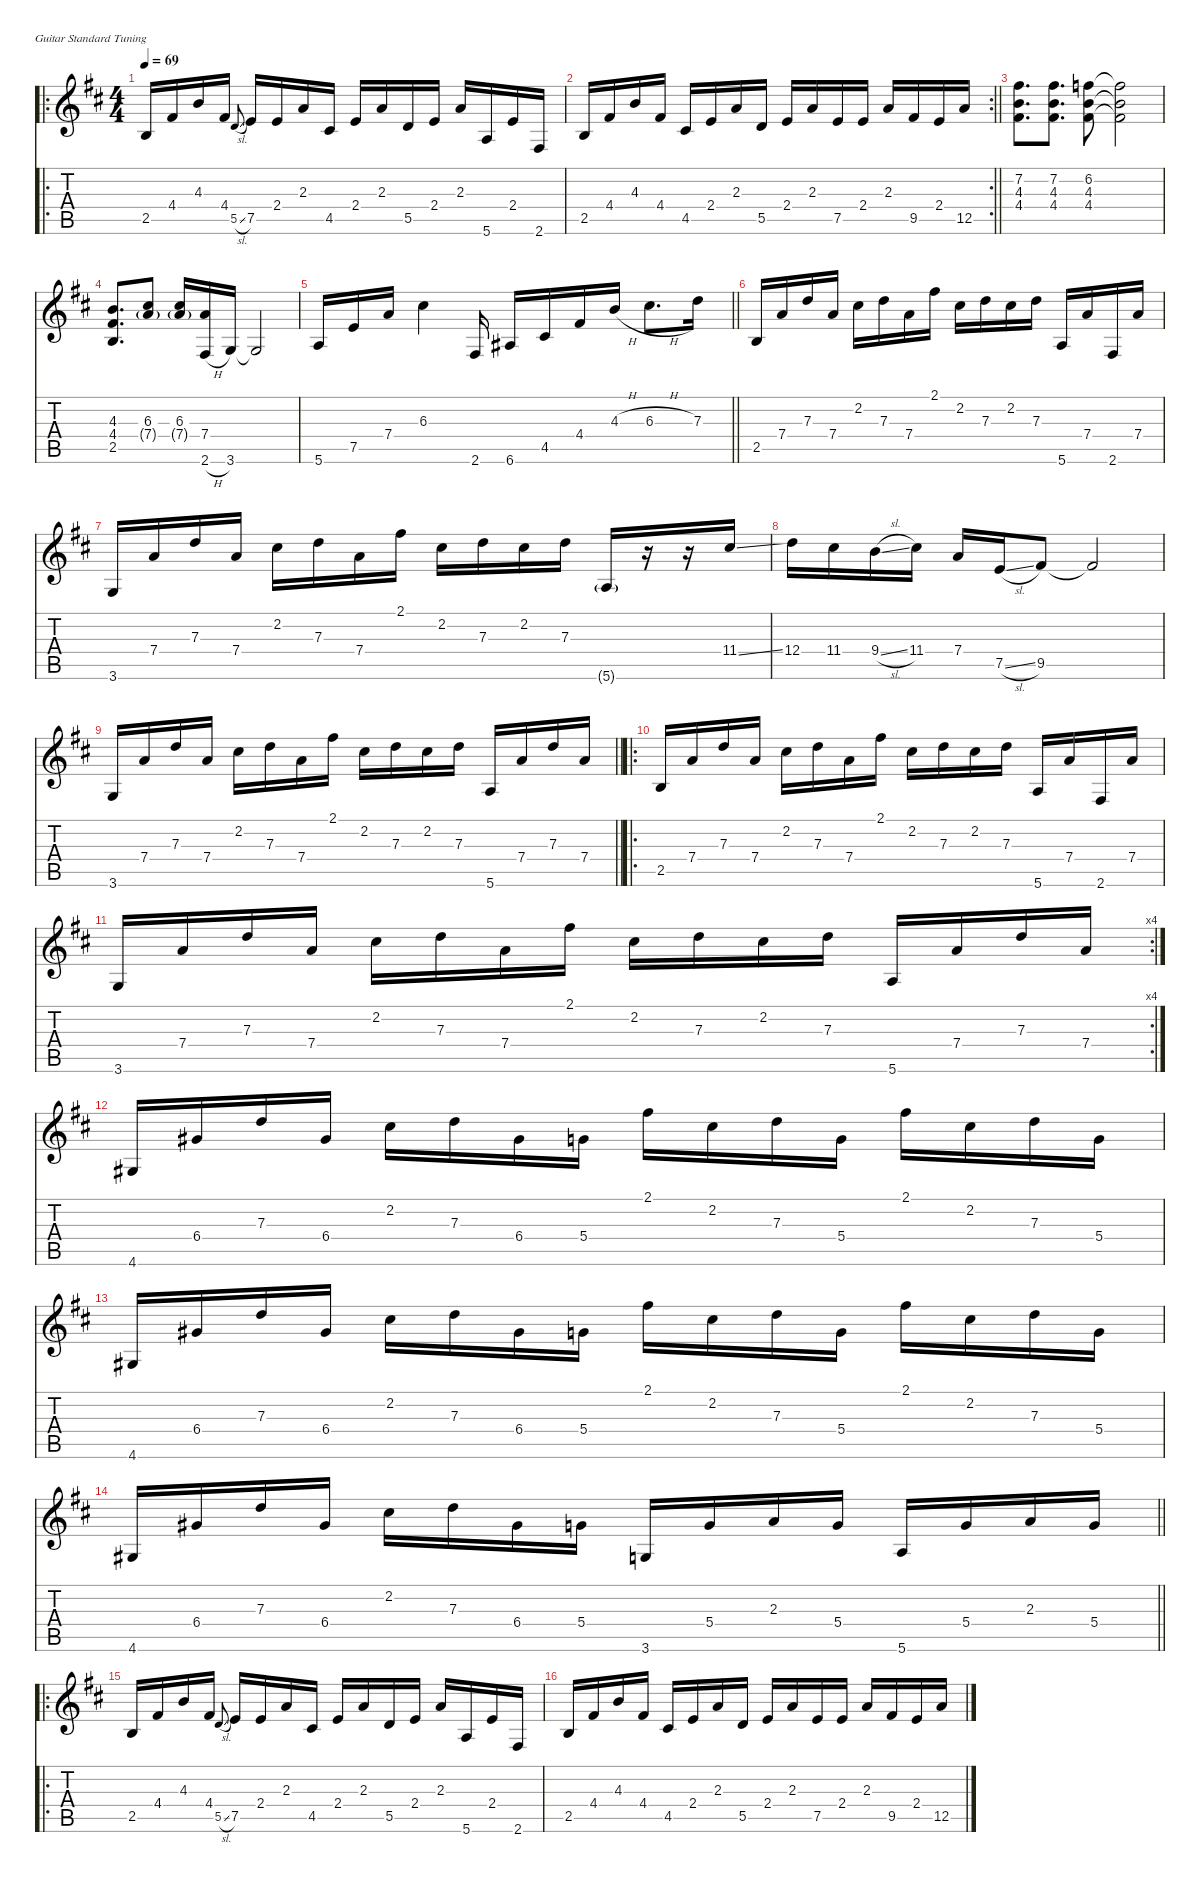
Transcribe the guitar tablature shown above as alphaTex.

\defaultSystemsLayout 4
\hideDynamics
\bracketExtendMode nobrackets
\singleTrackTrackNamePolicy hidden
\multiTrackTrackNamePolicy hidden
\firstSystemTrackNameMode fullname
\firstSystemTrackNameOrientation horizontal
\otherSystemsTrackNameOrientation horizontal
\track ("Guitar 1" "jz.guit.") {instrument electricguitarjazz}
\staff {score tabs}
\tuning (E4 B3 G3 D3 A2 E2)
\ro
\ts (4 4)
\tempo 69
\clef g2
\ks bminor
2.5{acc forcenatural}.16{dy f beam Up} 4.4{acc #}.16{beam Up} 4.3{acc forcenatural}.16{beam Up} 4.4{acc #}.16{beam Up} 5.5{sl acc forcenatural}.8{gr onbeat dy mf beam Up} 7.5{acc forcenatural}.16{dy f beam Up} 2.4{acc forcenatural}.16{beam Up} 2.3{acc forcenatural}.16{beam Up} 4.5{acc #}.16{beam Up} 2.4{acc forcenatural}.16{beam Up} 2.3{acc forcenatural}.16{beam Up} 5.5{acc forcenatural}.16{beam Up} 2.4{acc forcenatural}.16{beam Up} 2.3{acc forcenatural}.16{beam Up} 5.6{acc forcenatural}.16{beam Up} 2.4{acc forcenatural}.16{beam Up} 2.6{acc #}.16{beam Up} |
\rc 2
\barLineRight lightlight
2.5{acc forcenatural}.16{beam Up} 4.4{acc #}.16{beam Up} 4.3{acc forcenatural}.16{beam Up} 4.4{acc #}.16{beam Up} 4.5{acc #}.16{beam Up} 2.4{acc forcenatural}.16{beam Up} 2.3{acc forcenatural}.16{beam Up} 5.5{acc forcenatural}.16{beam Up} 2.4{acc forcenatural}.16{beam Up} 2.3{acc forcenatural}.16{beam Up} 7.5{acc forcenatural}.16{beam Up} 2.4{acc forcenatural}.16{beam Up} 2.3{acc forcenatural}.16{beam Up} 9.5{acc #}.16{beam Up} 2.4{acc forcenatural}.16{beam Up} 12.5{acc forcenatural}.16{beam Up} |
(7.2{acc #} 4.3{acc forcenatural} 4.4{acc #}).8{d beam Down} (7.2{acc #} 4.3{acc forcenatural} 4.4{acc #}).8{d beam Down} (6.2{acc forcenatural} 4.3{acc forcenatural} 4.4{acc #}).8{beam Down} (6.2{t acc forcenatural} 4.3{t acc forcenatural} 4.4{t acc #}).2{beam Down} |
(4.3{acc forcenatural} 4.4{acc #} 2.5{acc forcenatural}).8{d beam Up} (6.3{acc #} 7.4{g acc forcenatural}).8{beam Up} (6.3{acc #} 7.4{g acc forcenatural}).16{beam Up} (7.4{acc forcenatural} 2.6{h acc #}).16{beam Up} 3.6{acc forcenatural}.16{beam Up} 3.6{t acc forcenatural}.2{beam Up} |
\barLineRight lightlight
5.6{acc forcenatural}.16{beam Up} 7.5{acc forcenatural}.16{beam Up} 7.4{acc forcenatural}.16{beam Up} 6.3{acc #}.4{beam Down} 2.6{acc #}.16{beam Up} 6.6{acc #}.16{beam Up} 4.5{acc #}.16{beam Up} 4.4{acc #}.16{beam Up} 4.3{h acc forcenatural}.16{beam Up} 6.3{h acc #}.8{d beam Down} 7.3{acc forcenatural}.16{beam Down} |
2.5{acc forcenatural}.16{beam Up} 7.4{acc forcenatural}.16{beam Up} 7.3{acc forcenatural}.16{beam Up} 7.4{acc forcenatural}.16{beam Up} 2.2{acc #}.16{beam Down} 7.3{acc forcenatural}.16{beam Down} 7.4{acc forcenatural}.16{beam Down} 2.1{acc #}.16{beam Down} 2.2{acc #}.16{beam Down} 7.3{acc forcenatural}.16{beam Down} 2.2{acc #}.16{beam Down} 7.3{acc forcenatural}.16{beam Down} 5.6{acc forcenatural}.16{beam Up} 7.4{acc forcenatural}.16{beam Up} 2.6{acc #}.16{beam Up} 7.4{acc forcenatural}.16{beam Up} |
3.6{acc forcenatural}.16{instrument electricguitarclean beam Up} 7.4{acc forcenatural}.16{beam Up} 7.3{acc forcenatural}.16{beam Up} 7.4{acc forcenatural}.16{beam Up} 2.2{acc #}.16{beam Down} 7.3{acc forcenatural}.16{beam Down} 7.4{acc forcenatural}.16{beam Down} 2.1{acc #}.16{beam Down} 2.2{acc #}.16{beam Down} 7.3{acc forcenatural}.16{beam Down} 2.2{acc #}.16{beam Down} 7.3{acc forcenatural}.16{beam Down} 5.6{g acc forcenatural}.16{dy ff beam Up} r.16{beam Up} r.16{beam Up} 11.4{ss acc #}.16{dy f beam Up} |
12.4{acc forcenatural}.16{beam Down} 11.4{acc #}.16{beam Down} 9.4{sl acc forcenatural}.16{beam Down} 11.4{acc #}.16{beam Down} 7.4{acc forcenatural}.16{beam Up} 7.5{sl acc forcenatural}.16{beam Up} 9.5{acc #}.8{beam Up} 9.5{t acc #}.2{beam Up} |
\barLineRight lightlight
3.6{acc forcenatural}.16{instrument electricguitarjazz beam Up} 7.4{acc forcenatural}.16{beam Up} 7.3{acc forcenatural}.16{beam Up} 7.4{acc forcenatural}.16{beam Up} 2.2{acc #}.16{beam Down} 7.3{acc forcenatural}.16{beam Down} 7.4{acc forcenatural}.16{beam Down} 2.1{acc #}.16{beam Down} 2.2{acc #}.16{beam Down} 7.3{acc forcenatural}.16{beam Down} 2.2{acc #}.16{beam Down} 7.3{acc forcenatural}.16{beam Down} 5.6{acc forcenatural}.16{beam Up} 7.4{acc forcenatural}.16{beam Up} 7.3{acc forcenatural}.16{beam Up} 7.4{acc forcenatural}.16{beam Up} |
\ro
2.5{acc forcenatural}.16{beam Up} 7.4{acc forcenatural}.16{beam Up} 7.3{acc forcenatural}.16{beam Up} 7.4{acc forcenatural}.16{beam Up} 2.2{acc #}.16{beam Down} 7.3{acc forcenatural}.16{beam Down} 7.4{acc forcenatural}.16{beam Down} 2.1{acc #}.16{beam Down} 2.2{acc #}.16{beam Down} 7.3{acc forcenatural}.16{beam Down} 2.2{acc #}.16{beam Down} 7.3{acc forcenatural}.16{beam Down} 5.6{acc forcenatural}.16{beam Up} 7.4{acc forcenatural}.16{beam Up} 2.6{acc #}.16{beam Up} 7.4{acc forcenatural}.16{beam Up} |
\rc 4
3.6{acc forcenatural}.16{beam Up} 7.4{acc forcenatural}.16{beam Up} 7.3{acc forcenatural}.16{beam Up} 7.4{acc forcenatural}.16{beam Up} 2.2{acc #}.16{beam Down} 7.3{acc forcenatural}.16{beam Down} 7.4{acc forcenatural}.16{beam Down} 2.1{acc #}.16{beam Down} 2.2{acc #}.16{beam Down} 7.3{acc forcenatural}.16{beam Down} 2.2{acc #}.16{beam Down} 7.3{acc forcenatural}.16{beam Down} 5.6{acc forcenatural}.16{beam Up} 7.4{acc forcenatural}.16{beam Up} 7.3{acc forcenatural}.16{beam Up} 7.4{acc forcenatural}.16{beam Up} |
4.6{acc #}.16{beam Up} 6.4{acc #}.16{beam Up} 7.3{acc forcenatural}.16{beam Up} 6.4{acc #}.16{beam Up} 2.2{acc #}.16{beam Down} 7.3{acc forcenatural}.16{beam Down} 6.4{acc #}.16{beam Down} 5.4{acc forcenatural}.16{beam Down} 2.1{acc #}.16{beam Down} 2.2{acc #}.16{beam Down} 7.3{acc forcenatural}.16{beam Down} 5.4{acc forcenatural}.16{beam Down} 2.1{acc #}.16{beam Down} 2.2{acc #}.16{beam Down} 7.3{acc forcenatural}.16{beam Down} 5.4{acc forcenatural}.16{beam Down} |
4.6{acc #}.16{beam Up} 6.4{acc #}.16{beam Up} 7.3{acc forcenatural}.16{beam Up} 6.4{acc #}.16{beam Up} 2.2{acc #}.16{beam Down} 7.3{acc forcenatural}.16{beam Down} 6.4{acc #}.16{beam Down} 5.4{acc forcenatural}.16{beam Down} 2.1{acc #}.16{beam Down} 2.2{acc #}.16{beam Down} 7.3{acc forcenatural}.16{beam Down} 5.4{acc forcenatural}.16{beam Down} 2.1{acc #}.16{beam Down} 2.2{acc #}.16{beam Down} 7.3{acc forcenatural}.16{beam Down} 5.4{acc forcenatural}.16{beam Down} |
\barLineRight lightlight
4.6{acc #}.16{beam Up} 6.4{acc #}.16{beam Up} 7.3{acc forcenatural}.16{beam Up} 6.4{acc #}.16{beam Up} 2.2{acc #}.16{beam Down} 7.3{acc forcenatural}.16{beam Down} 6.4{acc #}.16{beam Down} 5.4{acc forcenatural}.16{beam Down} 3.6{acc forcenatural}.16{beam Up} 5.4{acc forcenatural}.16{beam Up} 2.3{acc forcenatural}.16{beam Up} 5.4{acc forcenatural}.16{beam Up} 5.6{acc forcenatural}.16{beam Up} 5.4{acc forcenatural}.16{beam Up} 2.3{acc forcenatural}.16{beam Up} 5.4{acc forcenatural}.16{beam Up} |
\ro
2.5{acc forcenatural}.16{beam Up} 4.4{acc #}.16{beam Up} 4.3{acc forcenatural}.16{beam Up} 4.4{acc #}.16{beam Up} 5.5{sl acc forcenatural}.8{gr onbeat dy mf beam Up} 7.5{acc forcenatural}.16{dy f beam Up} 2.4{acc forcenatural}.16{beam Up} 2.3{acc forcenatural}.16{beam Up} 4.5{acc #}.16{beam Up} 2.4{acc forcenatural}.16{beam Up} 2.3{acc forcenatural}.16{beam Up} 5.5{acc forcenatural}.16{beam Up} 2.4{acc forcenatural}.16{beam Up} 2.3{acc forcenatural}.16{beam Up} 5.6{acc forcenatural}.16{beam Up} 2.4{acc forcenatural}.16{beam Up} 2.6{acc #}.16{beam Up} |
2.5{acc forcenatural}.16{beam Up} 4.4{acc #}.16{beam Up} 4.3{acc forcenatural}.16{beam Up} 4.4{acc #}.16{beam Up} 4.5{acc #}.16{beam Up} 2.4{acc forcenatural}.16{beam Up} 2.3{acc forcenatural}.16{beam Up} 5.5{acc forcenatural}.16{beam Up} 2.4{acc forcenatural}.16{beam Up} 2.3{acc forcenatural}.16{beam Up} 7.5{acc forcenatural}.16{beam Up} 2.4{acc forcenatural}.16{beam Up} 2.3{acc forcenatural}.16{beam Up} 9.5{acc #}.16{beam Up} 2.4{acc forcenatural}.16{beam Up} 12.5{acc forcenatural}.16{beam Up}
